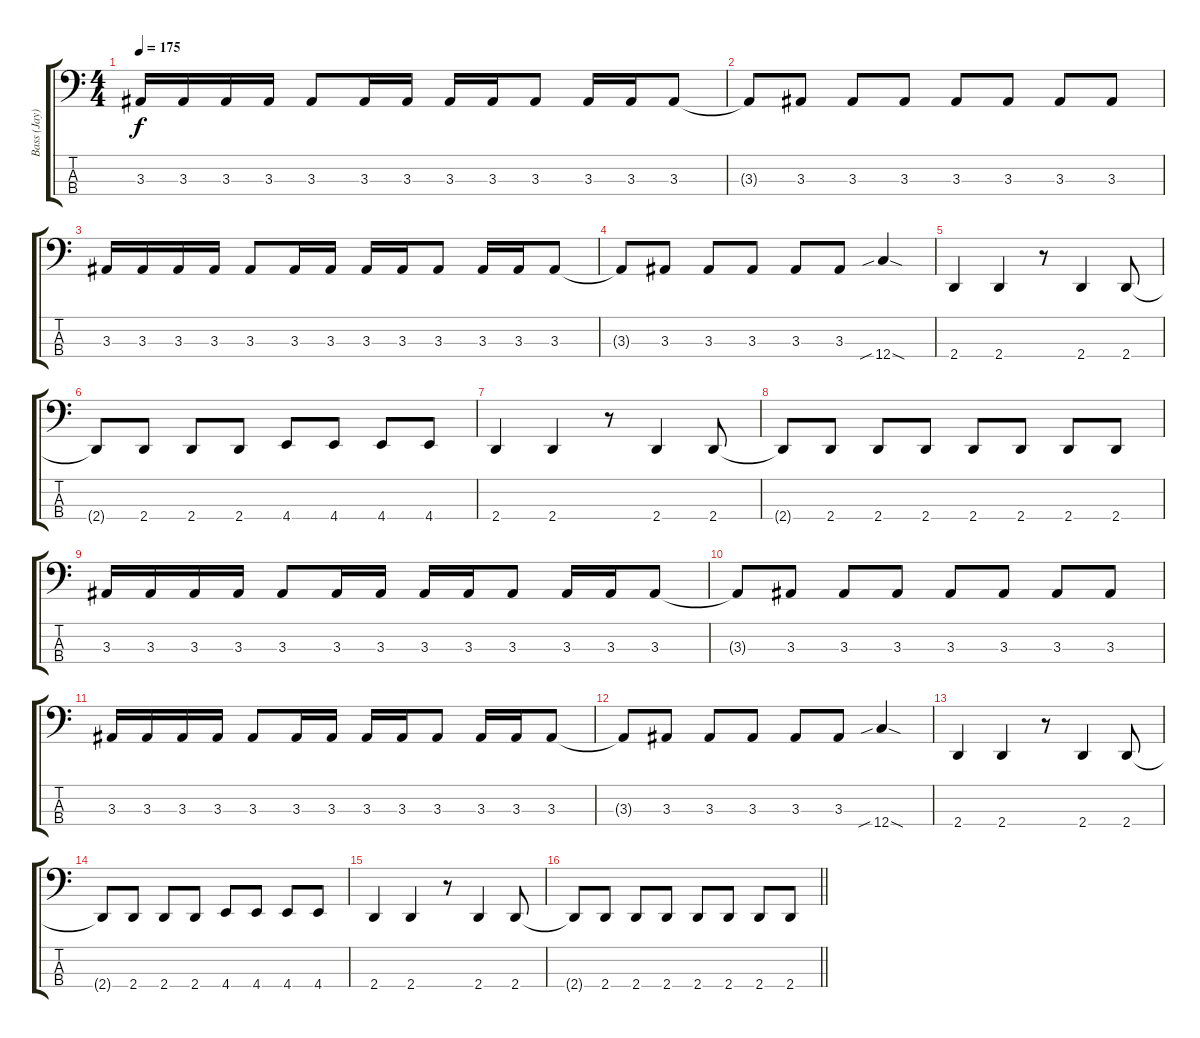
\track ("Bass (Jay)" "Bass (Jay)") {instrument electricbasspick}
\staff {score tabs}
\tuning (F2 C2 G1 C1) {hide}
\ts (4 4)
\tempo 175
\clef f4
\ks c
3.3.16{dy f} 3.3.16 3.3.16 3.3.16 3.3.8 3.3.16 3.3.16 3.3.16 3.3.16 3.3.8 3.3.16 3.3.16 3.3.8 |
3.3{t}.8 3.3.8 3.3.8 3.3.8 3.3.8 3.3.8 3.3.8 3.3.8 |
3.3.16 3.3.16 3.3.16 3.3.16 3.3.8 3.3.16 3.3.16 3.3.16 3.3.16 3.3.8 3.3.16 3.3.16 3.3.8 |
3.3{t}.8 3.3.8 3.3.8 3.3.8 3.3.8 3.3.8 12.4{sib sod}.4 |
2.4.4 2.4.4 r.8 2.4.4 2.4.8 |
2.4{t}.8 2.4.8 2.4.8 2.4.8 4.4.8 4.4.8 4.4.8 4.4.8 |
2.4.4 2.4.4 r.8 2.4.4 2.4.8 |
2.4{t}.8 2.4.8 2.4.8 2.4.8 2.4.8 2.4.8 2.4.8 2.4.8 |
3.3.16 3.3.16 3.3.16 3.3.16 3.3.8 3.3.16 3.3.16 3.3.16 3.3.16 3.3.8 3.3.16 3.3.16 3.3.8 |
3.3{t}.8 3.3.8 3.3.8 3.3.8 3.3.8 3.3.8 3.3.8 3.3.8 |
3.3.16 3.3.16 3.3.16 3.3.16 3.3.8 3.3.16 3.3.16 3.3.16 3.3.16 3.3.8 3.3.16 3.3.16 3.3.8 |
3.3{t}.8 3.3.8 3.3.8 3.3.8 3.3.8 3.3.8 12.4{sib sod}.4 |
2.4.4 2.4.4 r.8 2.4.4 2.4.8 |
2.4{t}.8 2.4.8 2.4.8 2.4.8 4.4.8 4.4.8 4.4.8 4.4.8 |
2.4.4 2.4.4 r.8 2.4.4 2.4.8 |
\barLineRight lightlight
2.4{t}.8 2.4.8 2.4.8 2.4.8 2.4.8 2.4.8 2.4.8 2.4.8
